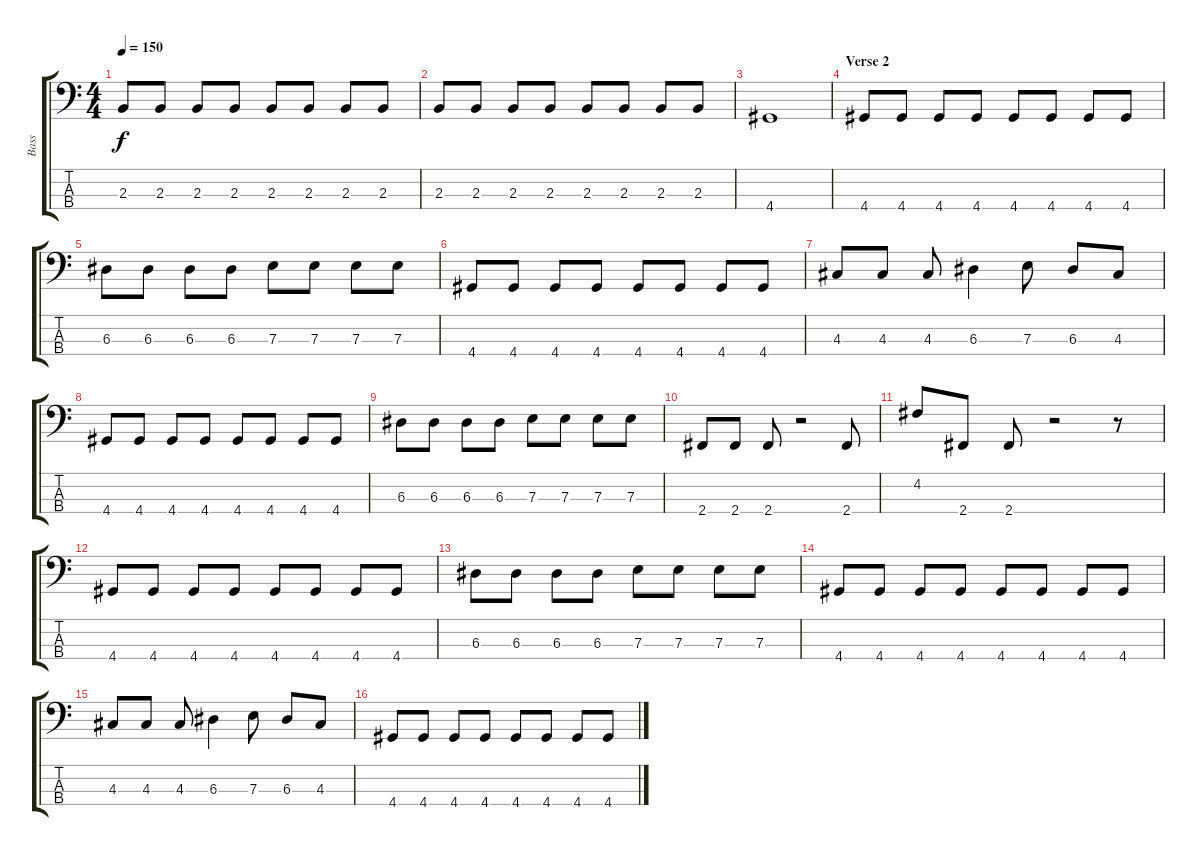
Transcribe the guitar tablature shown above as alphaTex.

\track ("Bass" "Bass") {instrument electricbassfinger}
\staff {score tabs}
\tuning (G2 D2 A1 E1) {hide}
\ts (4 4)
\tempo 150
\clef f4
\ks c
2.3.8{dy f} 2.3.8 2.3.8 2.3.8 2.3.8 2.3.8 2.3.8 2.3.8 |
2.3.8 2.3.8 2.3.8 2.3.8 2.3.8 2.3.8 2.3.8 2.3.8 |
4.4.1 |
\section ("" "Verse 2")
4.4.8{volume 13} 4.4.8 4.4.8 4.4.8 4.4.8 4.4.8 4.4.8 4.4.8 |
6.3.8 6.3.8 6.3.8 6.3.8 7.3.8 7.3.8 7.3.8 7.3.8 |
4.4.8{volume 13} 4.4.8 4.4.8 4.4.8 4.4.8 4.4.8 4.4.8 4.4.8 |
4.3.8 4.3.8 4.3.8 6.3.4 7.3.8 6.3.8 4.3.8 |
4.4.8{volume 13} 4.4.8 4.4.8 4.4.8 4.4.8 4.4.8 4.4.8 4.4.8 |
6.3.8 6.3.8 6.3.8 6.3.8 7.3.8 7.3.8 7.3.8 7.3.8 |
2.4.8 2.4.8 2.4.8 r.2 2.4.8 |
4.2.8 2.4.8 2.4.8 r.2 r.8 |
4.4.8{volume 13} 4.4.8 4.4.8 4.4.8 4.4.8 4.4.8 4.4.8 4.4.8 |
6.3.8 6.3.8 6.3.8 6.3.8 7.3.8 7.3.8 7.3.8 7.3.8 |
4.4.8{volume 13} 4.4.8 4.4.8 4.4.8 4.4.8 4.4.8 4.4.8 4.4.8 |
4.3.8 4.3.8 4.3.8 6.3.4 7.3.8 6.3.8 4.3.8 |
4.4.8{volume 13} 4.4.8 4.4.8 4.4.8 4.4.8 4.4.8 4.4.8 4.4.8
